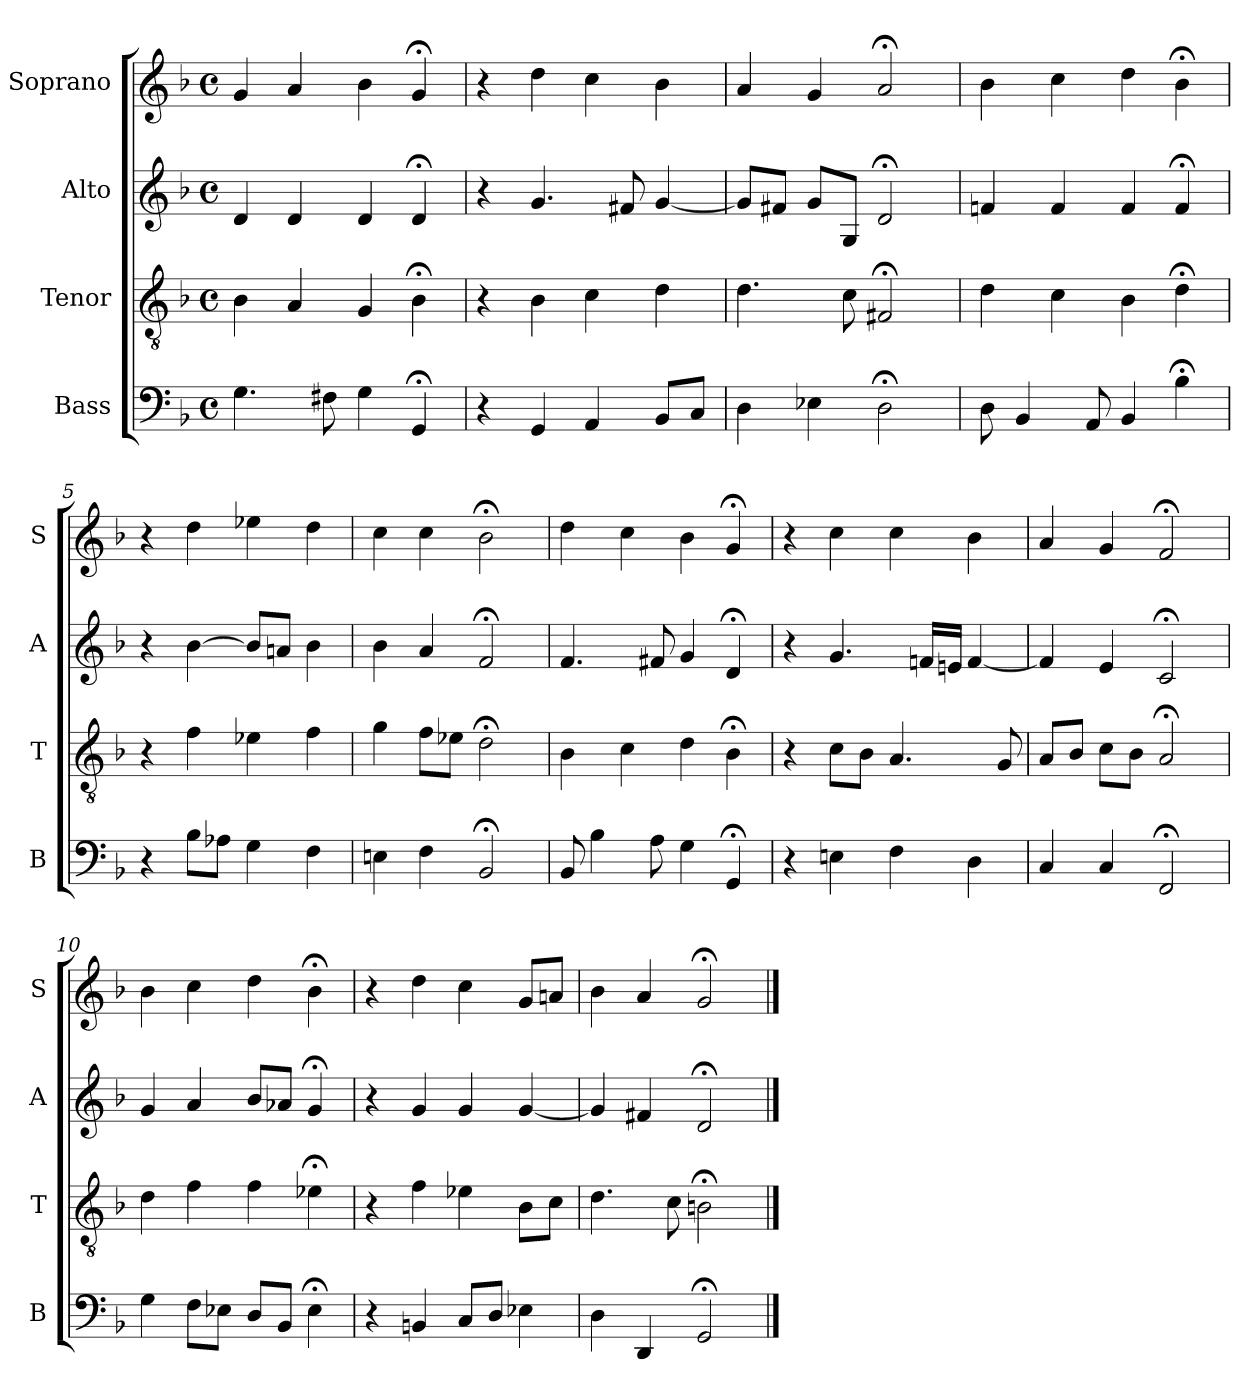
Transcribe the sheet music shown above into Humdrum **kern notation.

**kern	**kern	**kern	**kern
*part4	*part3	*part2	*part1
*staff4	*staff3	*staff2	*staff1
*I"Bass	*I"Tenor	*I"Alto	*I"Soprano
*I'B	*I'T	*I'A	*I'S
*clefF4	*clefGv2	*clefG2	*clefG2
*k[b-]	*k[b-]	*k[b-]	*k[b-]
*G:dor	*G:dor	*G:dor	*G:dor
*M4/4	*M4/4	*M4/4	*M4/4
*met(c)	*met(c)	*met(c)	*met(c)
*MM100	*MM100	*MM100	*MM100
=1	=1	=1	=1
4.G	4B-	4d	4g
.	4A	4d	4a
8F#X	.	.	.
4G	4G	4di	4b-
4GG;<	4B-;<	4d;<i	4g;<i
=2	=2	=2	=2
4r	4r	4r	4r
4GG	4B-	4.gi	4ddi
4AA	4c	.	4cc
.	.	8f#X	.
8BB-L	4d	[4g	4b-
8CJ	.	.	.
=3	=3	=3	=3
4D	4.d	8gL]	4a
.	.	8f#XJ	.
4E-X	.	8gL	4g
.	8c	8GJ	.
2D;<	2F#X;<	2d;<	2a;<
=4	=4	=4	=4
8D	4d	4fn	4b-
4BB-	.	.	.
.	4c	4f	4cc
8AA	.	.	.
4BB-	4B-	4f	4dd
4B-;<	4d;<	4f;<	4b-;<
=5	=5	=5	=5
4r	4r	4r	4r
8B-L	4f	[4b-	4dd
8A-XJ	.	.	.
4G	4e-X	8b-L]	4ee-X
.	.	8anJ	.
4F	4f	4b-	4dd
=6	=6	=6	=6
4En	4g	4b-	4cc
4F	8fL	4a	4cc
.	8e-XJ	.	.
2BB-;<	2d;<	2f;<	2b-;<
=7	=7	=7	=7
8BB-	4B-	4.f	4dd
4B-	.	.	.
.	4c	.	4cc
8A	.	8f#X	.
4G	4d	4g	4b-
4GG;<	4B-;<i	4d;<i	4g;<
=8	=8	=8	=8
4r	4r	4r	4r
4En	8ciL	4.gi	4cc
.	8B-J	.	.
4F	4.A	.	4cc
.	.	16fnLL	.
.	.	16enJJ	.
4D	.	[4f	4b-
.	8G	.	.
=9	=9	=9	=9
4C	8AL	4f]	4a
.	8B-J	.	.
4C	8cL	4e	4g
.	8B-J	.	.
2FF;<	2A;<	2c;<	2f;<
=10	=10	=10	=10
4G	4di	4g	4b-i
8FL	4fi	4a	4cci
8E-XJ	.	.	.
8DL	4f	8b-L	4dd
8BB-J	.	8a-XJ	.
4E-;<	4e-X;<	4g;<	4b-;<
=11	=11	=11	=11
4r	4r	4r	4r
4BBn	4f	4g	4dd
8CL	4e-X	4g	4cc
8DJ	.	.	.
4E-X	8B-L	[4g	8gL
.	8cJ	.	8anJ
=12	=12	=12	=12
4D	4.d	4g]	4b-
4DD	.	4f#X	4a
.	8c	.	.
2GG;<	2Bn;<	2d;<	2g;<
==	==	==	==
*-	*-	*-	*-
